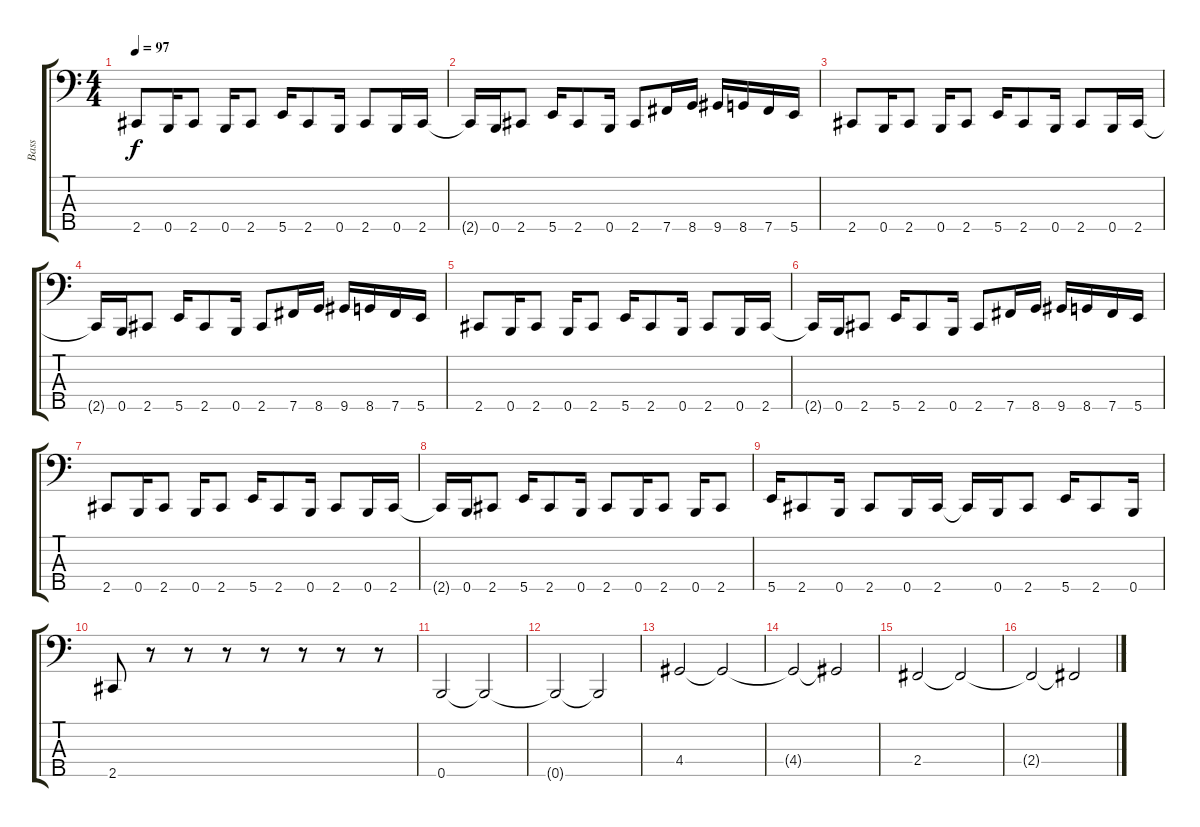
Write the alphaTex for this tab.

\track ("Bass" "Bass") {instrument electricbassfinger}
\staff {score tabs}
\tuning (G2 D2 A1 E1 B0) {hide}
\ts (4 4)
\tempo 97
\clef f4
\ks c
2.5.8{dy f} 0.5.16 2.5.8 0.5.16 2.5.8 5.5.16 2.5.8 0.5.16 2.5.8 0.5.16 2.5.16 |
2.5{t}.16 0.5.16 2.5.8 5.5.16 2.5.8 0.5.16 2.5.8 7.5.16 8.5.16 9.5.16 8.5.16 7.5.16 5.5.16 |
2.5.8 0.5.16 2.5.8 0.5.16 2.5.8 5.5.16 2.5.8 0.5.16 2.5.8 0.5.16 2.5.16 |
2.5{t}.16 0.5.16 2.5.8 5.5.16 2.5.8 0.5.16 2.5.8 7.5.16 8.5.16 9.5.16 8.5.16 7.5.16 5.5.16 |
2.5.8 0.5.16 2.5.8 0.5.16 2.5.8 5.5.16 2.5.8 0.5.16 2.5.8 0.5.16 2.5.16 |
2.5{t}.16 0.5.16 2.5.8 5.5.16 2.5.8 0.5.16 2.5.8 7.5.16 8.5.16 9.5.16 8.5.16 7.5.16 5.5.16 |
2.5.8 0.5.16 2.5.8 0.5.16 2.5.8 5.5.16 2.5.8 0.5.16 2.5.8 0.5.16 2.5.16 |
\section ("" "")
2.5{t}.16 0.5.16 2.5.8 5.5.16 2.5.8 0.5.16 2.5.8 0.5.16 2.5.8 0.5.16 2.5.8 |
5.5.16 2.5.8 0.5.16 2.5.8 0.5.16 2.5.16 2.5{t}.16 0.5.16 2.5.8 5.5.16 2.5.8 0.5.16 |
\section ("" "")
2.5.8 r.8 r.8 r.8 r.8 r.8 r.8 r.8 |
0.5.2 0.5{t}.2 |
0.5{t}.2 0.5{t}.2 |
4.4.2 4.4{t}.2 |
4.4{t}.2 4.4{t}.2 |
2.4.2 2.4{t}.2 |
2.4{t}.2 2.4{t}.2
